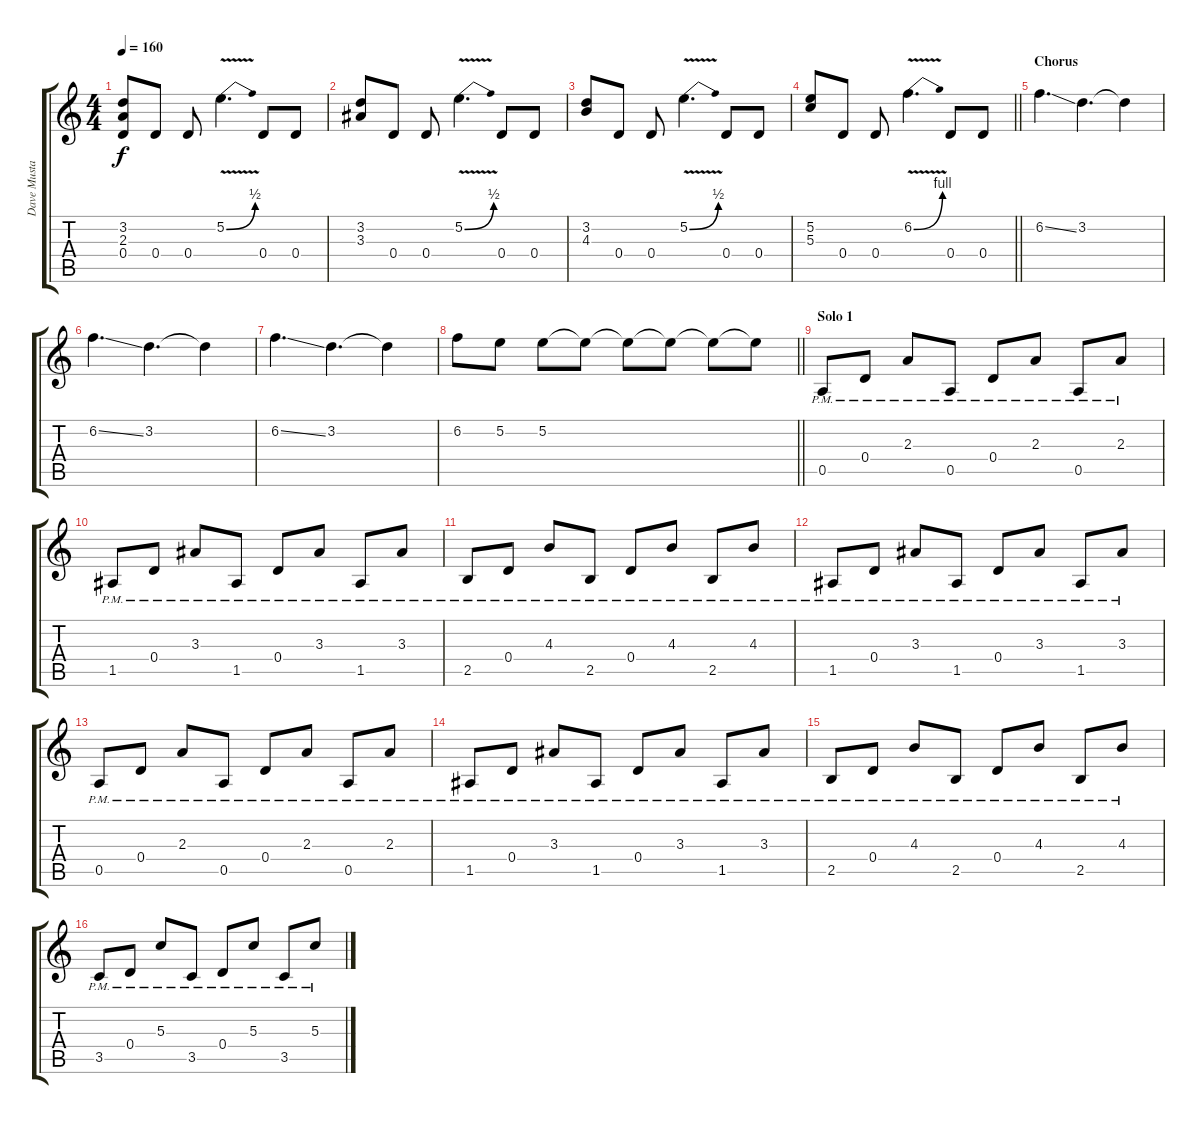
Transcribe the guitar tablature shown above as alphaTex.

\track ("Dave Mustaine" "Dave Musta") {instrument distortionguitar}
\staff {score tabs}
\tuning (E4 B3 G3 D3 A2 E2) {hide}
\ts (4 4)
\tempo 160
\clef g2
\ks c
(3.2 2.3 0.4).8{dy f} 0.4.8 0.4.8 5.2{be (bend 0 0 60 2) v}.4{d} 0.4.8 0.4.8 |
(3.2 3.3).8 0.4.8 0.4.8 5.2{be (bend 0 0 60 2) v}.4{d} 0.4.8 0.4.8 |
(3.2 4.3).8 0.4.8 0.4.8 5.2{be (bend 0 0 60 2) v}.4{d} 0.4.8 0.4.8 |
\barLineRight lightlight
(5.2 5.3).8 0.4.8 0.4.8 6.2{be (bend 0 0 60 4) v}.4{d} 0.4.8 0.4.8 |
\section ("" "Chorus")
6.2{ss}.4{d} 3.2.4{d} 3.2{t}.4 |
6.2{ss}.4{d} 3.2.4{d} 3.2{t}.4 |
6.2{ss}.4{d} 3.2.4{d} 3.2{t}.4 |
\barLineRight lightlight
6.2.8 5.2.8 5.2.8 5.2{t}.8 5.2{t}.8 5.2{t}.8 5.2{t}.8 5.2{t}.8 |
\section ("" "Solo 1")
0.5{pm}.8 0.4{pm}.8 2.3{pm}.8 0.5{pm}.8 0.4{pm}.8 2.3{pm}.8 0.5{pm}.8 2.3{pm}.8 |
1.5{pm}.8 0.4{pm}.8 3.3{pm}.8 1.5{pm}.8 0.4{pm}.8 3.3{pm}.8 1.5{pm}.8 3.3{pm}.8 |
2.5{pm}.8 0.4{pm}.8 4.3{pm}.8 2.5{pm}.8 0.4{pm}.8 4.3{pm}.8 2.5{pm}.8 4.3{pm}.8 |
1.5{pm}.8 0.4{pm}.8 3.3{pm}.8 1.5{pm}.8 0.4{pm}.8 3.3{pm}.8 1.5{pm}.8 3.3{pm}.8 |
0.5{pm}.8 0.4{pm}.8 2.3{pm}.8 0.5{pm}.8 0.4{pm}.8 2.3{pm}.8 0.5{pm}.8 2.3{pm}.8 |
1.5{pm}.8 0.4{pm}.8 3.3{pm}.8 1.5{pm}.8 0.4{pm}.8 3.3{pm}.8 1.5{pm}.8 3.3{pm}.8 |
2.5{pm}.8 0.4{pm}.8 4.3{pm}.8 2.5{pm}.8 0.4{pm}.8 4.3{pm}.8 2.5{pm}.8 4.3{pm}.8 |
3.5{pm}.8 0.4{pm}.8 5.3{pm}.8 3.5{pm}.8 0.4{pm}.8 5.3{pm}.8 3.5{pm}.8 5.3{pm}.8
